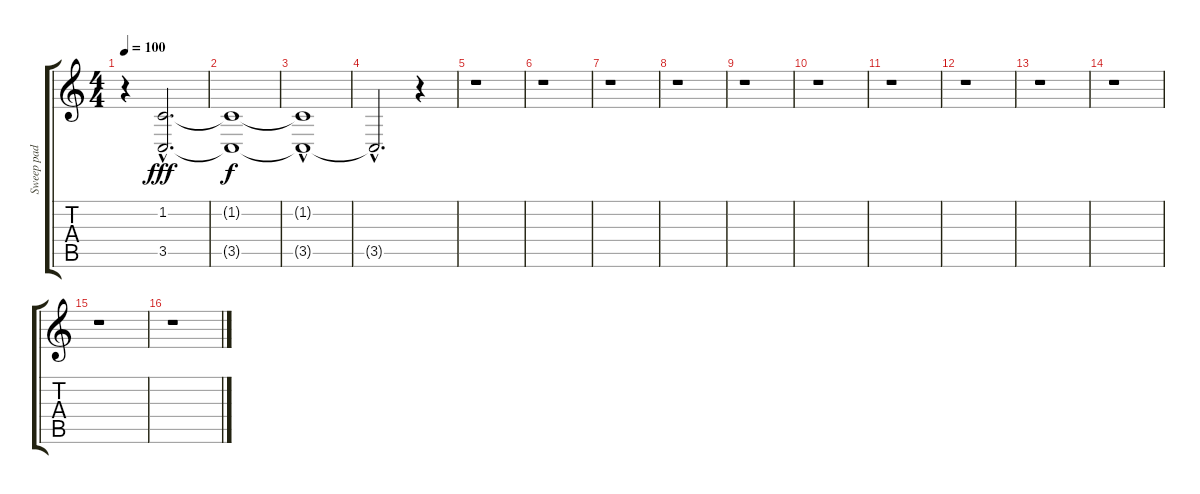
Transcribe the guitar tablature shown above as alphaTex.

\track ("Sweep pad" "Sweep pad") {instrument pad8sweep}
\staff {score tabs}
\tuning (E4 B3 G3 D3 A2 E2) {hide}
\ts (4 4)
\tempo 100
\clef g2
\ks c
r.4{dy fff instrument pad8sweep} (1.2{hac} 3.5{hac}).2{d volume 16} |
(1.2{t} 3.5{t}).1{dy f} |
(1.2{hac t} 3.5{t}).1 |
3.5{hac t}.2{d} r.4 |
r.1 |
r.1 |
r.1 |
r.1 |
r.1 |
r.1 |
r.1 |
r.1 |
r.1 |
r.1 |
r.1 |
r.1
